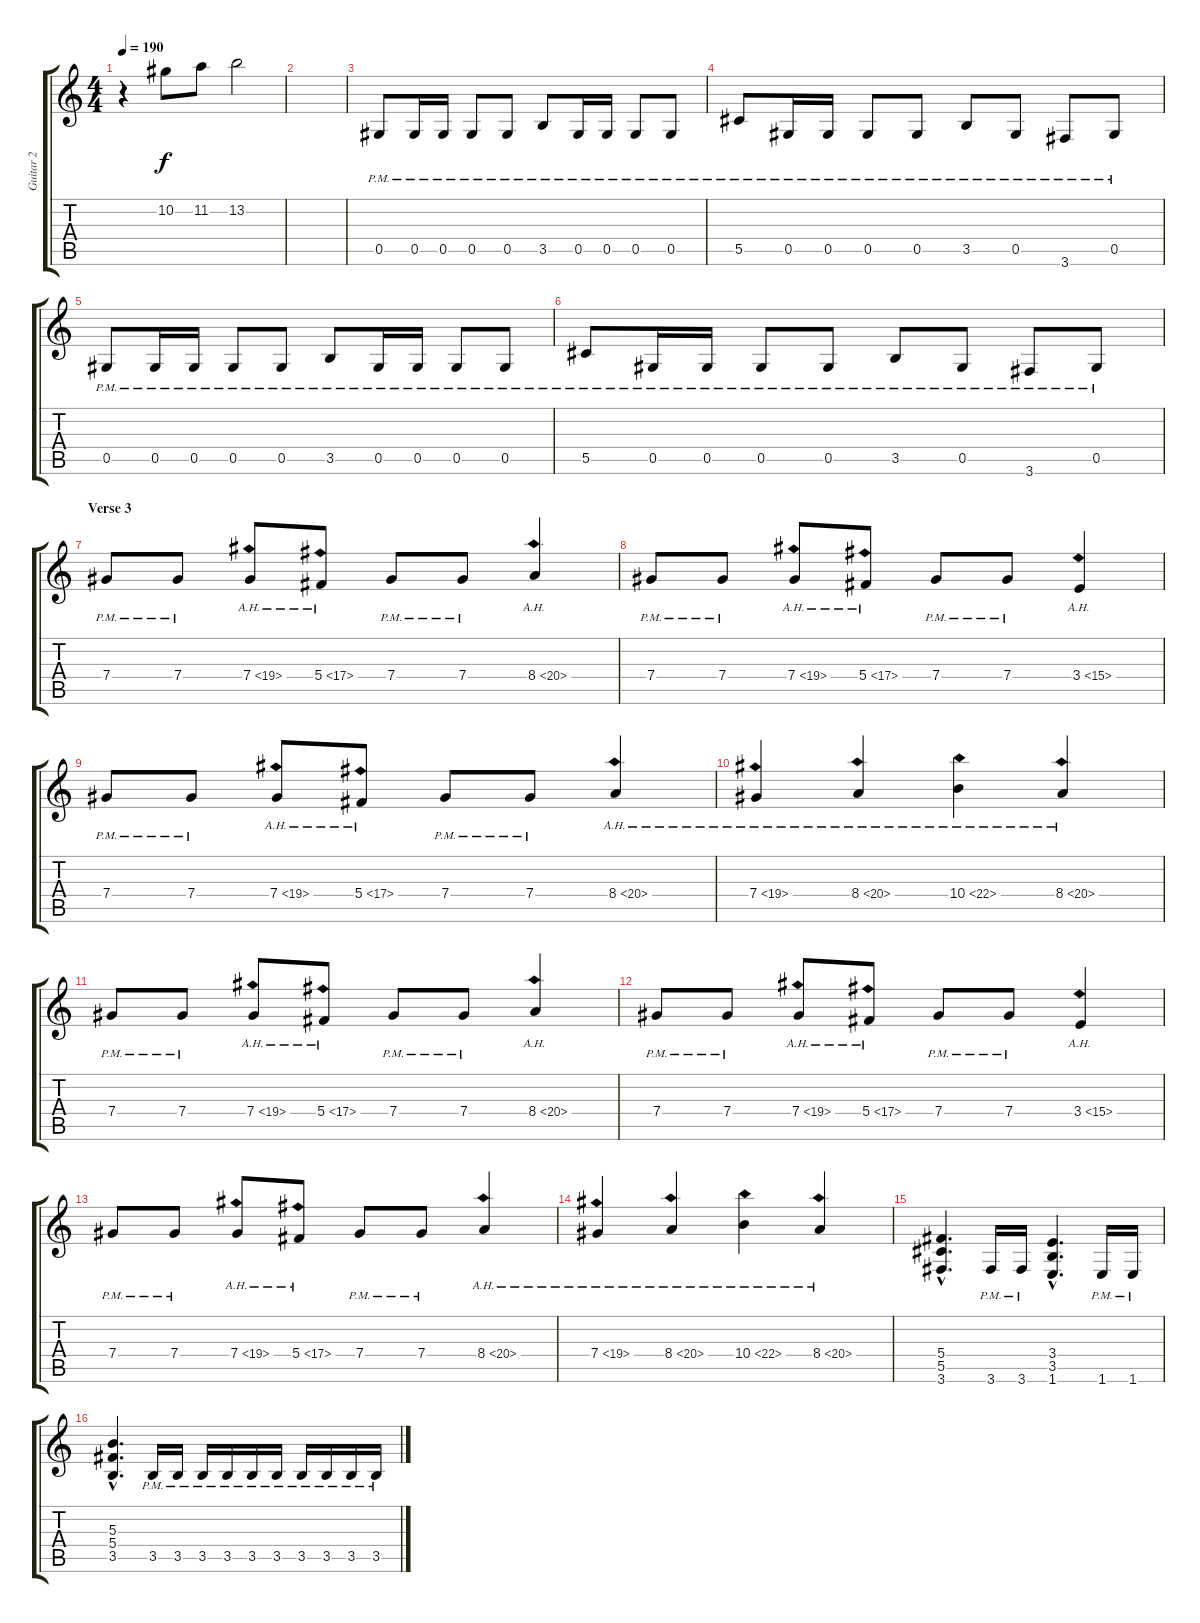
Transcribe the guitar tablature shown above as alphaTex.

\track ("Guitar 2" "Guitar 2") {instrument distortionguitar}
\staff {score tabs}
\tuning (Eb4 Bb3 Gb3 Db3 Ab2 Eb2) {hide}
\ts (4 4)
\tempo 190
\clef g2
\ks c
r.4{dy f volume 16 balance 2} 10.2.8 11.2.8 13.2.2 |
|
0.5{pm}.8{volume 13 balance 10} 0.5{pm}.16 0.5{pm}.16 0.5{pm}.8 0.5{pm}.8 3.5{pm}.8 0.5{pm}.16 0.5{pm}.16 0.5{pm}.8 0.5{pm}.8 |
5.5{pm}.8 0.5{pm}.16 0.5{pm}.16 0.5{pm}.8 0.5{pm}.8 3.5{pm}.8 0.5{pm}.8 3.6{pm}.8 0.5{pm}.8 |
0.5{pm}.8 0.5{pm}.16 0.5{pm}.16 0.5{pm}.8 0.5{pm}.8 3.5{pm}.8 0.5{pm}.16 0.5{pm}.16 0.5{pm}.8 0.5{pm}.8 |
5.5{pm}.8 0.5{pm}.16 0.5{pm}.16 0.5{pm}.8 0.5{pm}.8 3.5{pm}.8 0.5{pm}.8 3.6{pm}.8 0.5{pm}.8 |
\section ("" "Verse 3")
7.4{pm}.8{volume 16 balance 8} 7.4{pm}.8 7.4{ah 12}.8 5.4{ah 12}.8 7.4{pm}.8 7.4{pm}.8 8.4{ah 12}.4 |
7.4{pm}.8 7.4{pm}.8 7.4{ah 12}.8 5.4{ah 12}.8 7.4{pm}.8 7.4{pm}.8 3.4{ah 12}.4 |
7.4{pm}.8{volume 16 balance 8} 7.4{pm}.8 7.4{ah 12}.8 5.4{ah 12}.8 7.4{pm}.8 7.4{pm}.8 8.4{ah 12}.4 |
7.4{ah 12}.4 8.4{ah 12}.4 10.4{ah 12}.4 8.4{ah 12}.4 |
7.4{pm}.8{volume 16 balance 8} 7.4{pm}.8 7.4{ah 12}.8 5.4{ah 12}.8 7.4{pm}.8 7.4{pm}.8 8.4{ah 12}.4 |
7.4{pm}.8 7.4{pm}.8 7.4{ah 12}.8 5.4{ah 12}.8 7.4{pm}.8 7.4{pm}.8 3.4{ah 12}.4 |
7.4{pm}.8{volume 16 balance 8} 7.4{pm}.8 7.4{ah 12}.8 5.4{ah 12}.8 7.4{pm}.8 7.4{pm}.8 8.4{ah 12}.4 |
7.4{ah 12}.4 8.4{ah 12}.4 10.4{ah 12}.4 8.4{ah 12}.4 |
(5.4{hac} 5.5{hac} 3.6{hac}).4{d volume 13 balance 10} 3.6{pm}.16 3.6{pm}.16 (3.4{hac} 3.5{hac} 1.6{hac}).4{d} 1.6{pm}.16 1.6{pm}.16 |
(5.3{hac} 5.4{hac} 3.5{hac}).4{d} 3.5{pm}.16 3.5{pm}.16 3.5{pm}.16 3.5{pm}.16 3.5{pm}.16 3.5{pm}.16 3.5{pm}.16 3.5{pm}.16 3.5{pm}.16 3.5{pm}.16
